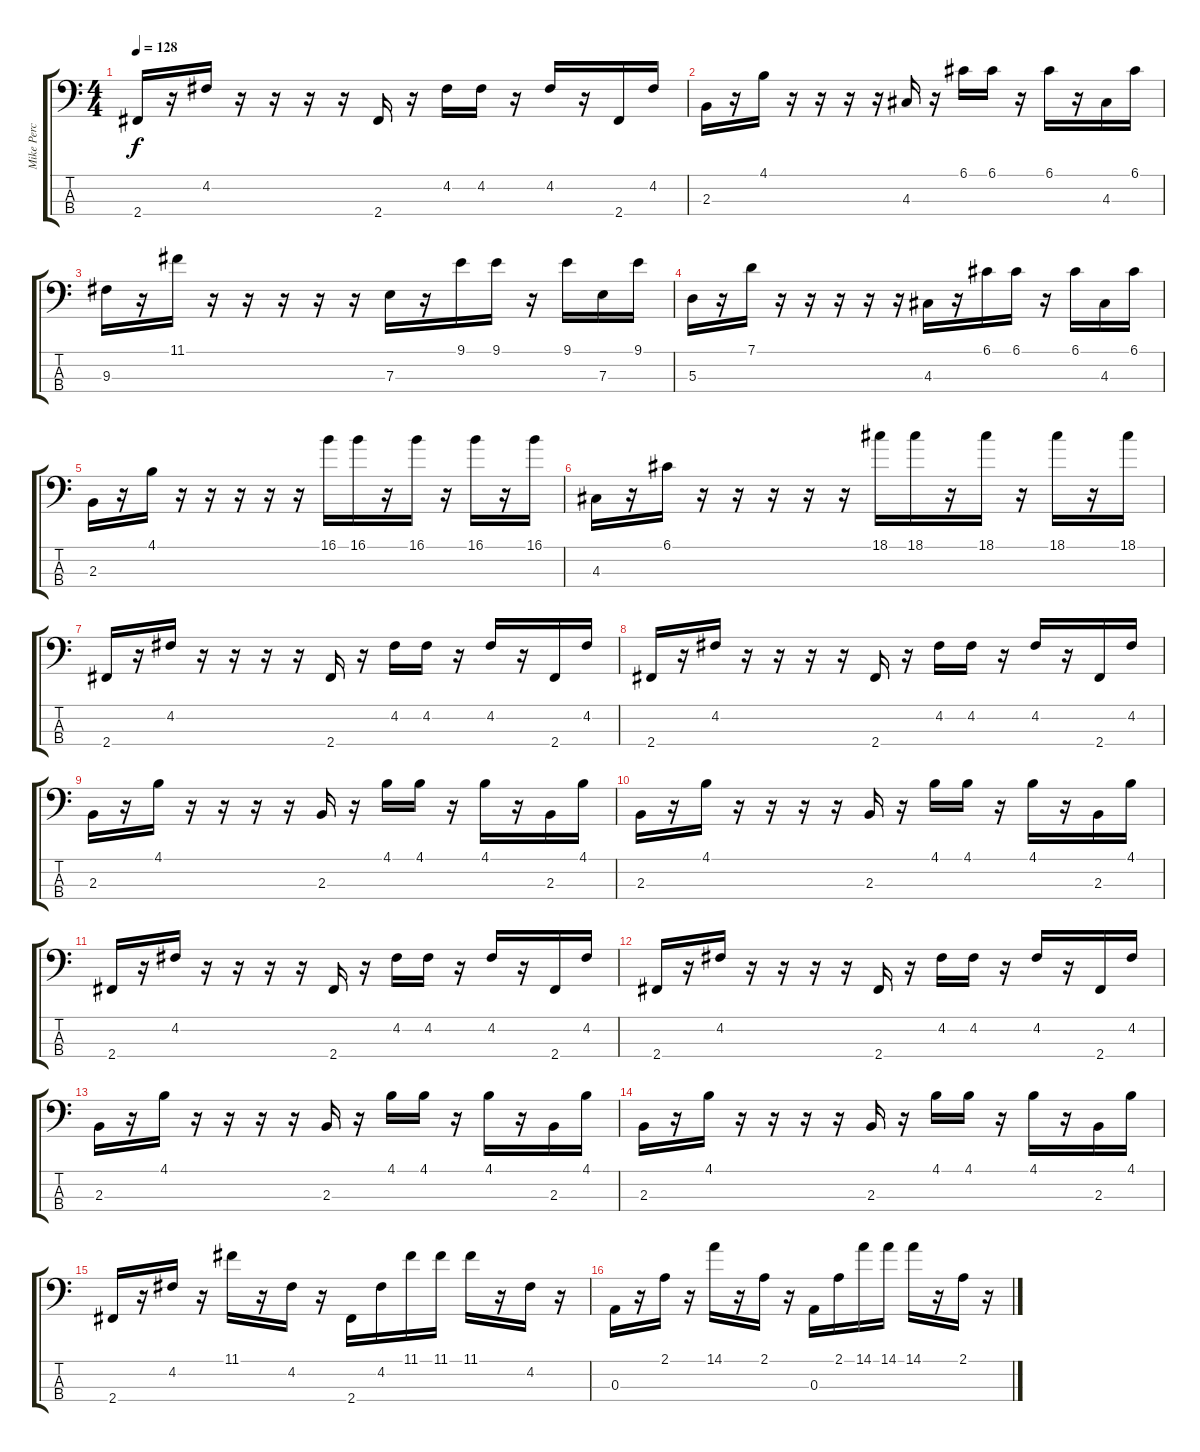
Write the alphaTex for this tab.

\track (" Mike Percy" " Mike Perc") {instrument slapbass1}
\staff {score tabs}
\tuning (G2 D2 A1 E1) {hide}
\ts (4 4)
\tempo 128
\clef f4
\ks c
2.4.16{dy f} r.16 4.2.16 r.16 r.16 r.16 r.16 2.4.16 r.16 4.2.16 4.2.16 r.16 4.2.16 r.16 2.4.16 4.2.16 |
2.3.16 r.16 4.1.16 r.16 r.16 r.16 r.16 4.3.16 r.16 6.1.16 6.1.16 r.16 6.1.16 r.16 4.3.16 6.1.16 |
9.3.16 r.16 11.1.16 r.16 r.16 r.16 r.16 r.16 7.3.16 r.16 9.1.16 9.1.16 r.16 9.1.16 7.3.16 9.1.16 |
5.3.16 r.16 7.1.16 r.16 r.16 r.16 r.16 r.16 4.3.16 r.16 6.1.16 6.1.16 r.16 6.1.16 4.3.16 6.1.16 |
2.3.16 r.16 4.1.16 r.16 r.16 r.16 r.16 r.16 16.1.16 16.1.16 r.16 16.1.16 r.16 16.1.16 r.16 16.1.16 |
4.3.16 r.16 6.1.16 r.16 r.16 r.16 r.16 r.16 18.1.16 18.1.16 r.16 18.1.16 r.16 18.1.16 r.16 18.1.16 |
2.4.16 r.16 4.2.16 r.16 r.16 r.16 r.16 2.4.16 r.16 4.2.16 4.2.16 r.16 4.2.16 r.16 2.4.16 4.2.16 |
2.4.16 r.16 4.2.16 r.16 r.16 r.16 r.16 2.4.16 r.16 4.2.16 4.2.16 r.16 4.2.16 r.16 2.4.16 4.2.16 |
2.3.16 r.16 4.1.16 r.16 r.16 r.16 r.16 2.3.16 r.16 4.1.16 4.1.16 r.16 4.1.16 r.16 2.3.16 4.1.16 |
2.3.16 r.16 4.1.16 r.16 r.16 r.16 r.16 2.3.16 r.16 4.1.16 4.1.16 r.16 4.1.16 r.16 2.3.16 4.1.16 |
2.4.16 r.16 4.2.16 r.16 r.16 r.16 r.16 2.4.16 r.16 4.2.16 4.2.16 r.16 4.2.16 r.16 2.4.16 4.2.16 |
2.4.16 r.16 4.2.16 r.16 r.16 r.16 r.16 2.4.16 r.16 4.2.16 4.2.16 r.16 4.2.16 r.16 2.4.16 4.2.16 |
2.3.16 r.16 4.1.16 r.16 r.16 r.16 r.16 2.3.16 r.16 4.1.16 4.1.16 r.16 4.1.16 r.16 2.3.16 4.1.16 |
2.3.16 r.16 4.1.16 r.16 r.16 r.16 r.16 2.3.16 r.16 4.1.16 4.1.16 r.16 4.1.16 r.16 2.3.16 4.1.16 |
2.4.16 r.16 4.2.16 r.16 11.1.16 r.16 4.2.16 r.16 2.4.16 4.2.16 11.1.16 11.1.16 11.1.16 r.16 4.2.16 r.16 |
0.3.16 r.16 2.1.16 r.16 14.1.16 r.16 2.1.16 r.16 0.3.16 2.1.16 14.1.16 14.1.16 14.1.16 r.16 2.1.16 r.16
